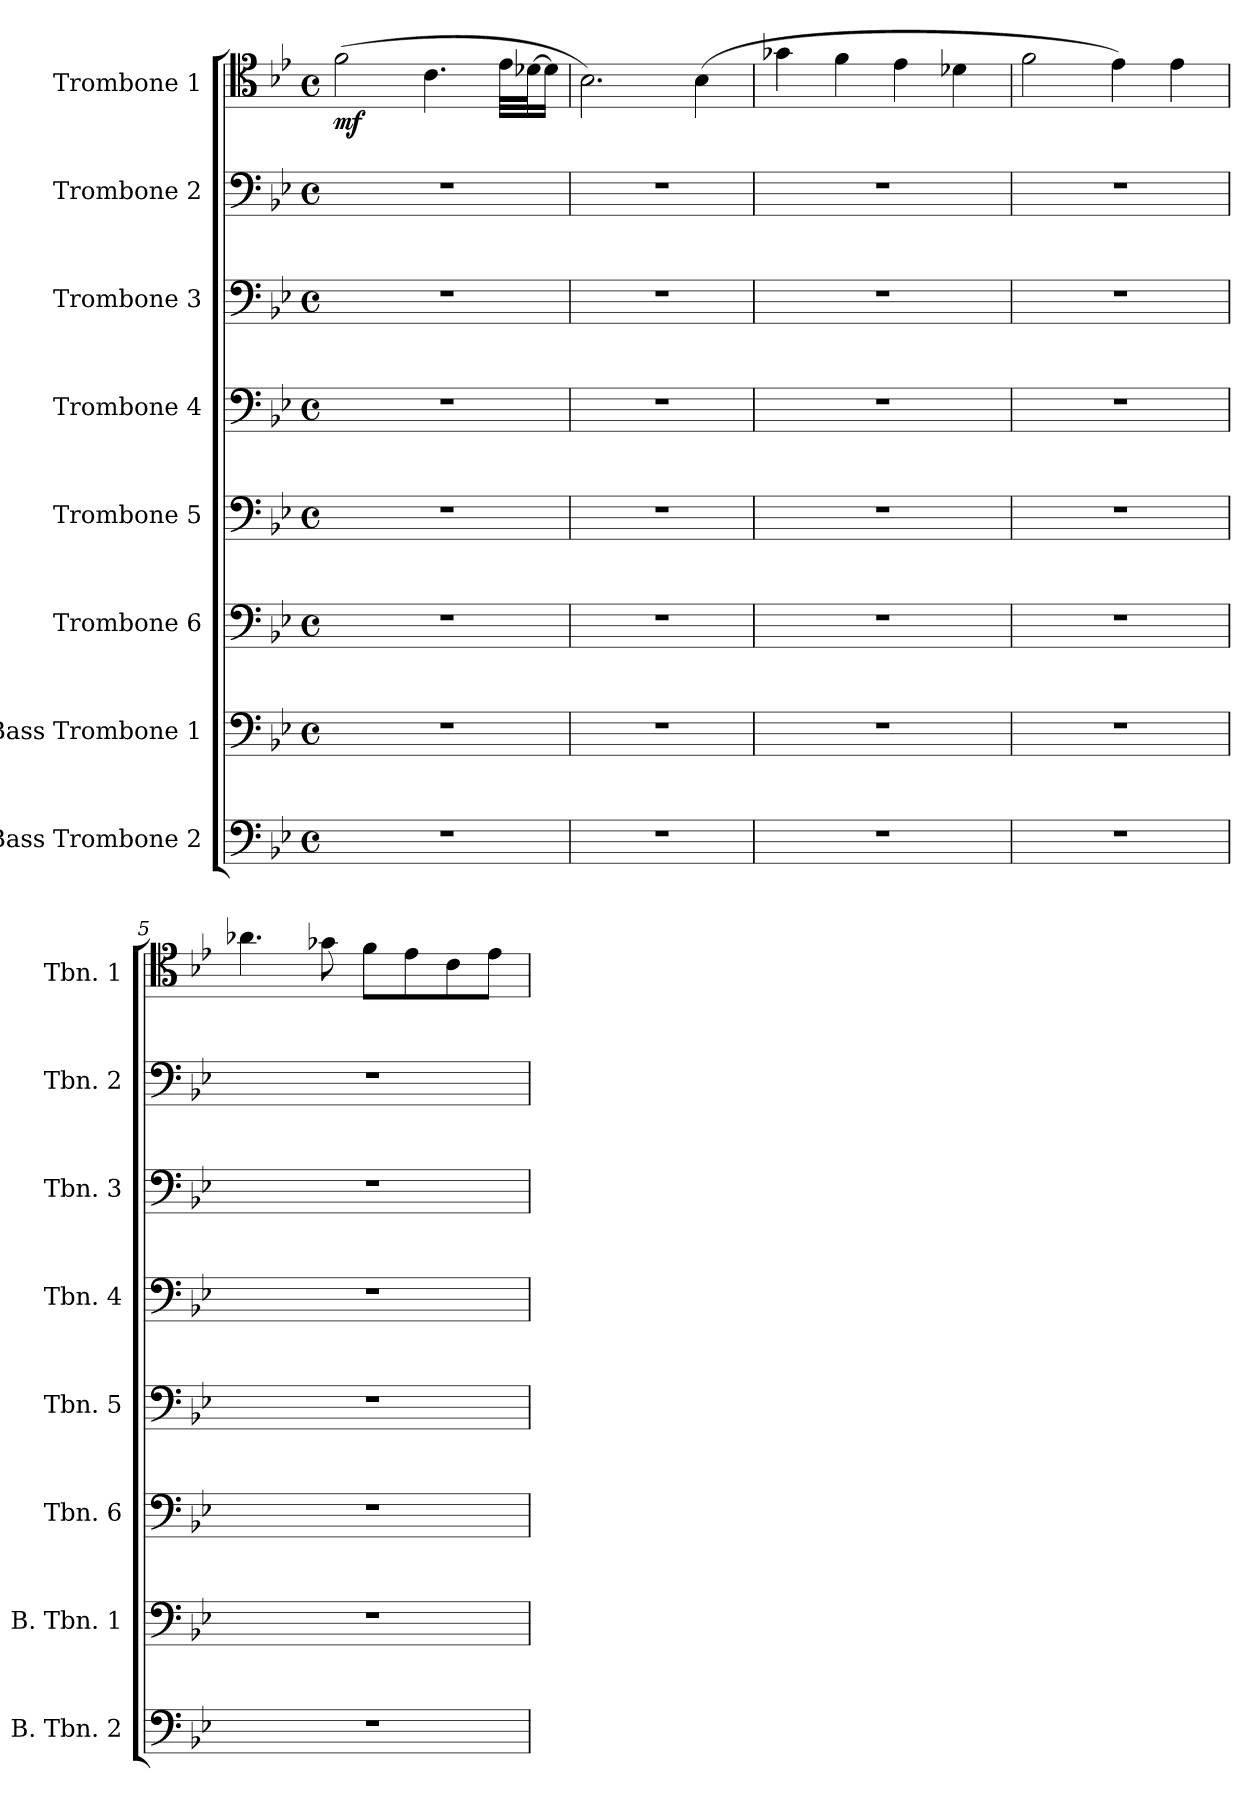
**kern	**kern	**kern	**kern	**kern	**kern	**kern	**kern	**dynam
*part8	*part7	*part6	*part5	*part4	*part3	*part2	*part1	*part1
*staff8	*staff7	*staff6	*staff5	*staff4	*staff3	*staff2	*staff1	*staff1
*I"Bass Trombone 2	*I"Bass Trombone 1	*I"Trombone 6	*I"Trombone 5	*I"Trombone 4	*I"Trombone 3	*I"Trombone 2	*I"Trombone 1	*
*I'B. Tbn. 2	*I'B. Tbn. 1	*I'Tbn. 6	*I'Tbn. 5	*I'Tbn. 4	*I'Tbn. 3	*I'Tbn. 2	*I'Tbn. 1	*
*clefF4	*clefF4	*clefF4	*clefF4	*clefF4	*clefF4	*clefF4	*clefC4	*
*k[b-e-]	*k[b-e-]	*k[b-e-]	*k[b-e-]	*k[b-e-]	*k[b-e-]	*k[b-e-]	*k[b-e-]	*
*M4/4	*M4/4	*M4/4	*M4/4	*M4/4	*M4/4	*M4/4	*M4/4	*
*met(c)	*met(c)	*met(c)	*met(c)	*met(c)	*met(c)	*met(c)	*met(c)	*
*MM76	*MM76	*MM76	*MM76	*MM76	*MM76	*MM76	*MM76	*
=1	=1	=1	=1	=1	=1	=1	=1	=1
!	!	!	!	!	!	!	!	!LO:DY:b
1r	1r	1r	1r	1r	1r	1r	(>2f\	mf
.	.	.	.	.	.	.	4.c\	.
.	.	.	.	.	.	.	32e-\LLL	.
.	.	.	.	.	.	.	[32d-X\J	.
.	.	.	.	.	.	.	16d-\JJ]	.
=2	=2	=2	=2	=2	=2	=2	=2	=2
1r	1r	1r	1r	1r	1r	1r	2.B-\)	.
.	.	.	.	.	.	.	(>4B-\	.
=3	=3	=3	=3	=3	=3	=3	=3	=3
1r	1r	1r	1r	1r	1r	1r	4g-X\	.
.	.	.	.	.	.	.	4f\	.
.	.	.	.	.	.	.	4e-\	.
.	.	.	.	.	.	.	4d-X\	.
=4	=4	=4	=4	=4	=4	=4	=4	=4
1r	1r	1r	1r	1r	1r	1r	2f\	.
.	.	.	.	.	.	.	4e-\)	.
.	.	.	.	.	.	.	4e-\	.
=5	=5	=5	=5	=5	=5	=5	=5	=5
1r	1r	1r	1r	1r	1r	1r	4.a-X\	.
.	.	.	.	.	.	.	8g-X\	.
.	.	.	.	.	.	.	8f\L	.
.	.	.	.	.	.	.	8e-\	.
.	.	.	.	.	.	.	8c\	.
.	.	.	.	.	.	.	8e-\J	.
=	=	=	=	=	=	=	=	=
*-	*-	*-	*-	*-	*-	*-	*-	*-
